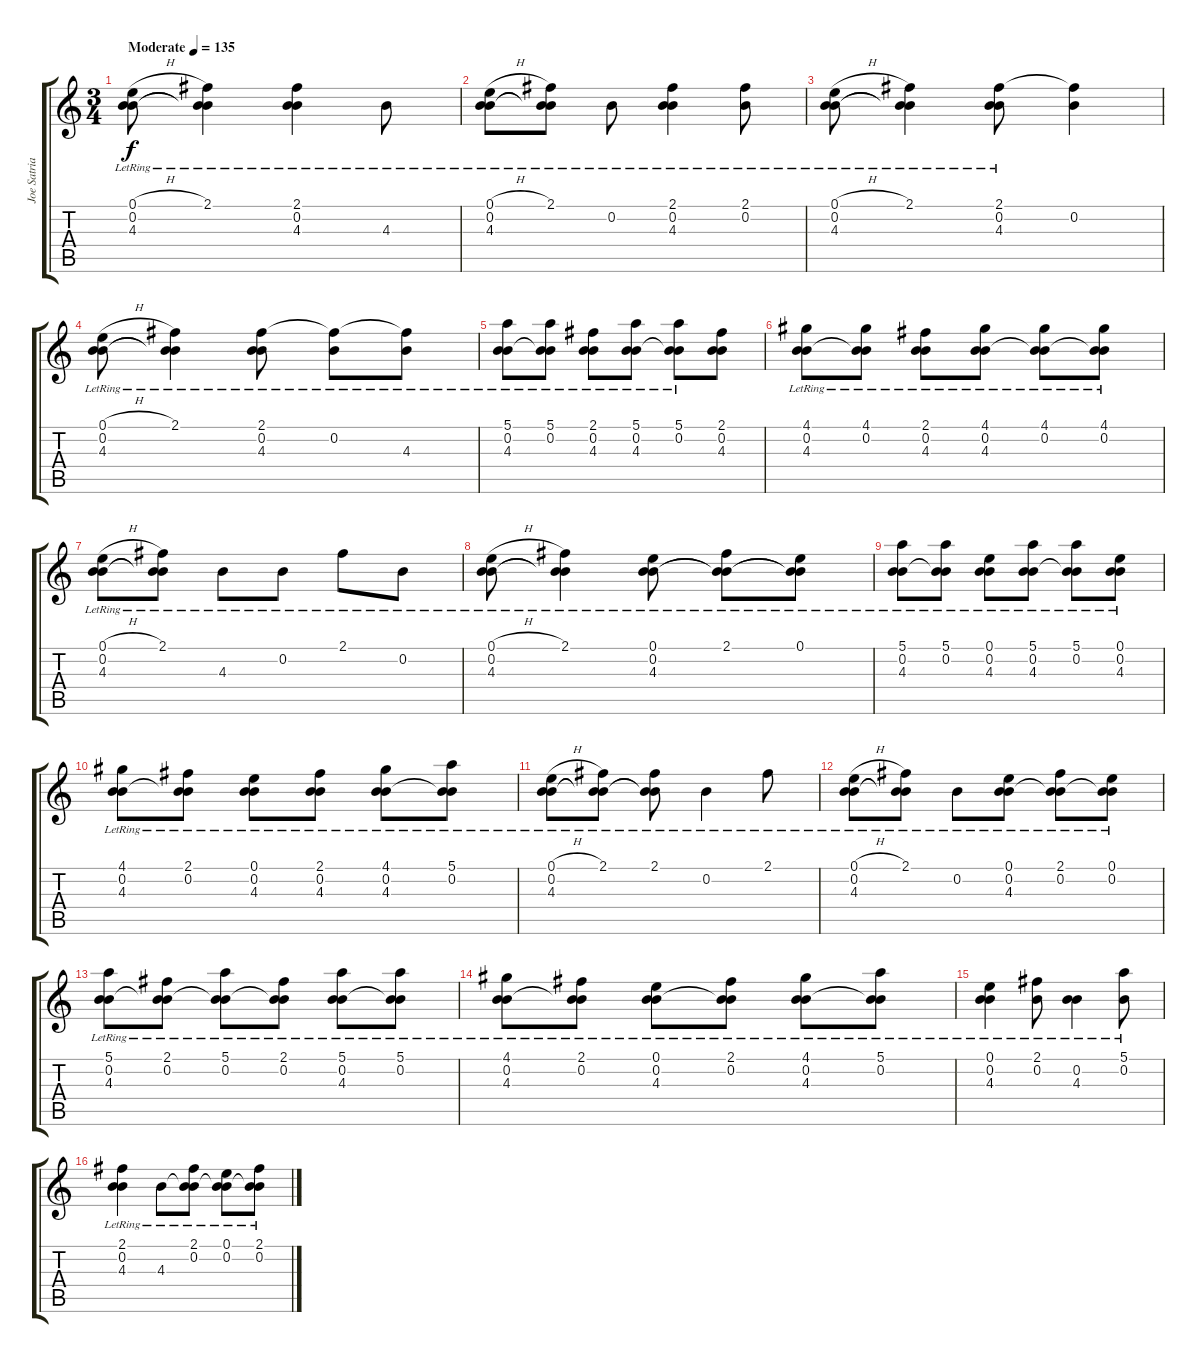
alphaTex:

\track ("Joe Satriani" "Joe Satria") {instrument acousticguitarsteel}
\staff {score tabs}
\tuning (E4 B3 G3 D3 A2 E2) {hide}
\ts (3 4)
\tempo (135 "Moderate")
\clef g2
\ks c
(0.1{h lr} 0.2 4.3{lr}).8{dy f instrument acousticguitarsteel} (2.1{lr} 0.2{t} 4.3{t}).4 (2.1{lr} 0.2 4.3).4 4.3{lr}.8 |
(0.1{h lr} 0.2 4.3).8 (2.1{lr} 0.2{t} 4.3{t}).8 0.2{lr}.8 (2.1{lr} 0.2 4.3).4 (2.1 0.2{lr}).8 |
(0.1{h lr} 0.2 4.3).8 (2.1{lr} 0.2{t} 4.3{t}).4 (2.1{lr} 0.2 4.3).8 (2.1{t} 0.2).4 |
(0.1{h lr} 0.2 4.3).8 (2.1{lr} 0.2{t} 4.3{t}).4 (2.1 0.2 4.3{lr}).8 (2.1{t} 0.2{lr}).8 (2.1{t} 4.3{lr}).8 |
(5.1{lr} 0.2 4.3{lr}).8 (5.1{lr} 0.2 4.3{t}).8 (2.1{lr} 0.2 4.3).8 (5.1{lr} 0.2 4.3).8 (5.1{lr} 0.2 4.3{t}).8 (2.1 0.2 4.3).8 |
(4.1{lr} 0.2 4.3{lr}).8 (4.1{lr} 0.2 4.3{t}).8 (2.1{lr} 0.2 4.3).8 (4.1{lr} 0.2 4.3{lr}).8 (4.1{lr} 0.2 4.3{t}).8 (4.1{lr} 0.2 4.3{t}).8 |
(0.1{h lr} 0.2 4.3).8 (2.1{lr} 0.2{t} 4.3{t}).8 4.3{lr}.8 0.2{lr}.8 2.1{lr}.8 0.2{lr}.8 |
(0.1{h lr} 0.2 4.3).8 (2.1{lr} 0.2{t} 4.3{t}).4 (0.1{lr} 0.2 4.3).8 (2.1{lr} 0.2{t} 4.3{t}).8 (0.1{lr} 0.2{t} 4.3{t}).8 |
(5.1{lr} 0.2 4.3{lr}).8 (5.1{lr} 0.2 4.3{t}).8 (0.1{lr} 0.2 4.3{lr}).8 (5.1{lr} 0.2 4.3{lr}).8 (5.1{lr} 0.2 4.3{t}).8 (0.1{lr} 0.2 4.3).8 |
(4.1{lr} 0.2 4.3).8 (2.1{lr} 0.2 4.3{t}).8 (0.1{lr} 0.2 4.3).8 (2.1{lr} 0.2 4.3{lr}).8 (4.1{lr} 0.2 4.3).8 (5.1{lr} 0.2 4.3{t}).8 |
(0.1{h lr} 0.2 4.3).8 (2.1{lr} 0.2{t} 4.3{t}).8 (2.1{lr} 0.2{t} 4.3{t}).8 0.2{lr}.4 2.1{lr}.8 |
(0.1{h lr} 0.2 4.3{lr}).8 (2.1{lr} 0.2{t} 4.3{t}).8 0.2{lr}.8 (0.1{lr} 0.2 4.3).8 (2.1{lr} 0.2 4.3{t}).8 (0.1{lr} 0.2 4.3{t}).8 |
(5.1{lr} 0.2{lr} 4.3{lr}).8 (2.1{lr} 0.2{lr} 4.3{t}).8 (5.1{lr} 0.2{lr} 4.3{t}).8 (2.1{lr} 0.2{lr} 4.3{t}).8 (5.1{lr} 0.2{lr} 4.3{lr}).8 (5.1{lr} 0.2{lr} 4.3{t}).8 |
(4.1{lr} 0.2{lr} 4.3).8 (2.1{lr} 0.2{lr} 4.3{t}).8 (0.1{lr} 0.2{lr} 4.3).8 (2.1{lr} 0.2{lr} 4.3{t}).8 (4.1{lr} 0.2{lr} 4.3).8 (5.1{lr} 0.2{lr} 4.3{t}).8 |
(0.1{lr} 0.2{lr} 4.3{lr}).4 (2.1{lr} 0.2{lr}).8 (0.2{lr} 4.3{lr}).4 (5.1{lr} 0.2{lr}).8 |
(2.1{lr} 0.2{lr} 4.3{lr}).4 4.3{lr}.8 (2.1{lr} 0.2 4.3{t}).8 (0.1 0.2{lr} 4.3{t}).8 (2.1{lr} 0.2{lr} 4.3{t}).8
